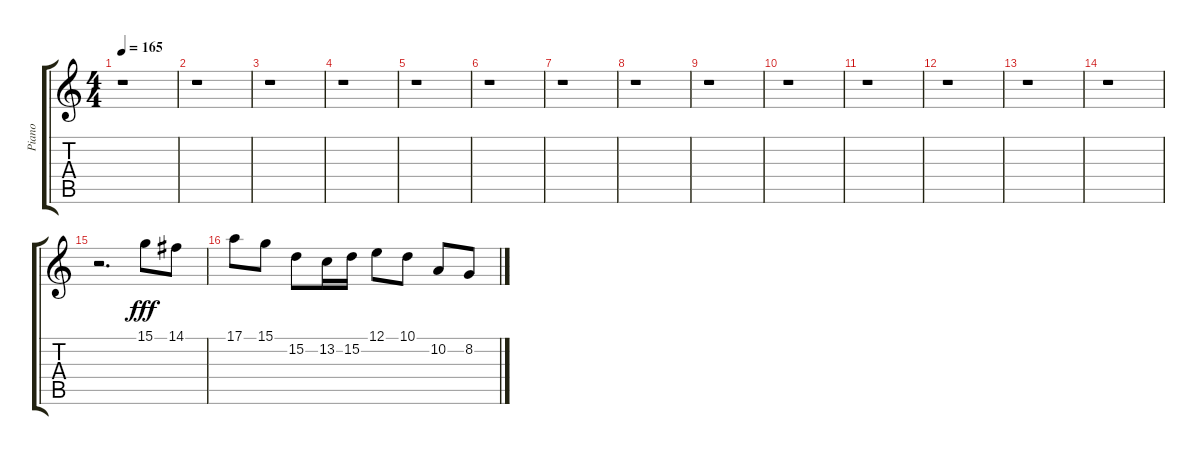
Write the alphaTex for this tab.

\track ("Piano" "Piano") {instrument acousticgrandpiano}
\staff {score tabs}
\tuning (E4 B3 G3 D3 A2 E2) {hide}
\ts (4 4)
\tempo 165
\clef g2
\ks c
r.1{dy f} |
r.1 |
r.1 |
r.1 |
r.1 |
r.1 |
r.1 |
r.1 |
r.1 |
r.1 |
r.1 |
r.1 |
r.1 |
r.1 |
r.2{d} 15.1.8{dy fff} 14.1.8 |
17.1.8 15.1.8 15.2.8 13.2.16 15.2.16 12.1.8 10.1.8 10.2.8 8.2.8
